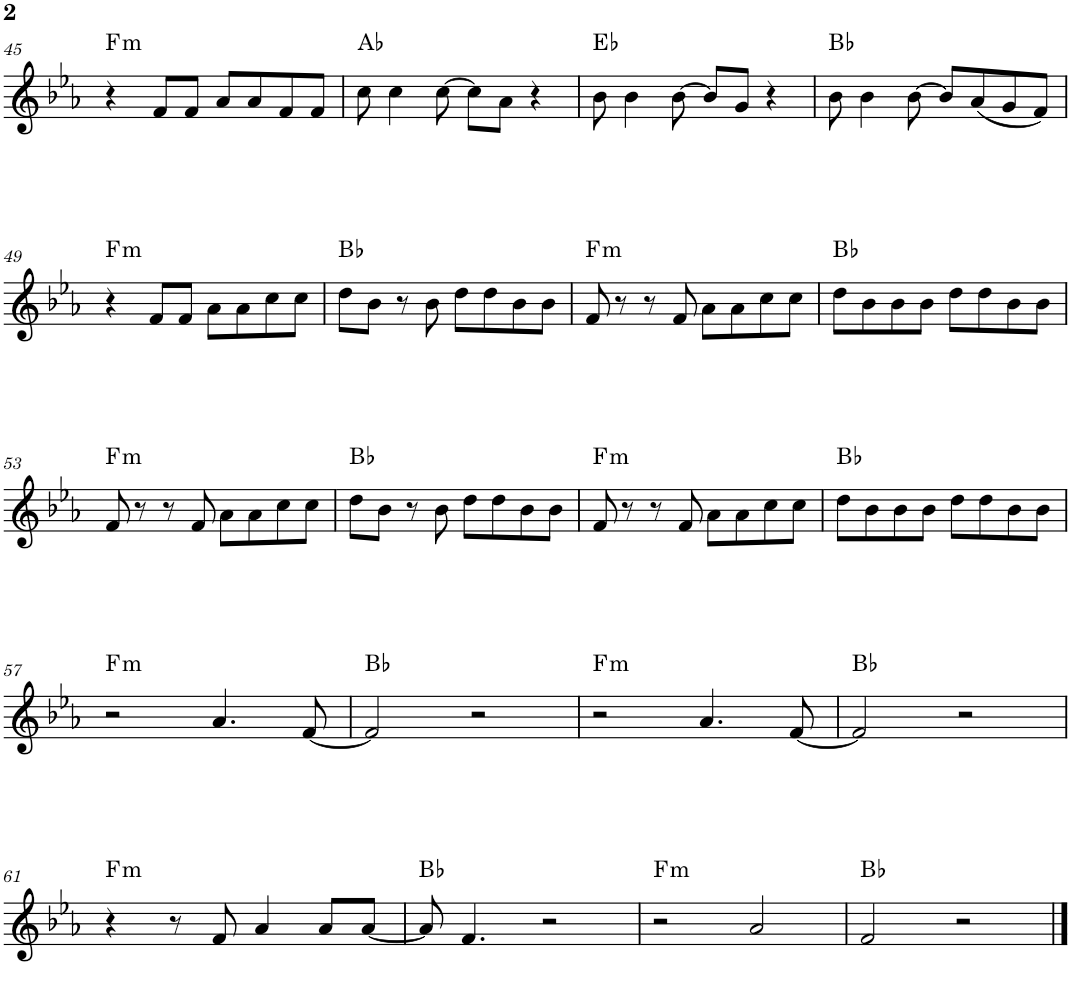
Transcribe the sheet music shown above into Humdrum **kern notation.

**kern	**harte
*part1	*part1
*staff1	*
*I"Piano	*
*I'Pno.	*
!!LO:PB:g=z
*clefG2	*
*k[b-e-a-]	*
*M4/4	*
=45	=45
!	!LO:H:kt=m
4r	F:min
8f/L	.
8f/J	.
8a-/L	.
8a-/	.
8f/	.
8f/J	.
=46	=46
!	!LO:H:kt=N.C.
8cc\	N
4cc\	.
[8cc\	.
8cc\L]	.
8a-\J	.
4r	.
=47	=47
!	!LO:H:kt=N.C.
8b-\	N
4b-\	.
[8b-\	.
8b-/L]	.
8g/J	.
4r	.
=48	=48
!	!LO:H:kt=N.C.
8b-\	N
4b-\	.
[8b-\	.
8b-/L]	.
(8a-/	.
8g/	.
8f/J)	.
!!LO:LB:g=z
=49	=49
!	!LO:H:kt=m
4r	F:min
8f/L	.
8f/J	.
8a-\L	.
8a-\	.
8cc\	.
8cc\J	.
=50	=50
!	!LO:H:kt=N.C.
8dd\L	N
8b-\J	.
8r	.
8b-\	.
8dd\L	.
8dd\	.
8b-\	.
8b-\J	.
=51	=51
!	!LO:H:kt=m
8f/	F:min
8r	.
8r	.
8f/	.
8a-\L	.
8a-\	.
8cc\	.
8cc\J	.
=52	=52
!	!LO:H:kt=N.C.
8dd\L	N
8b-\	.
8b-\	.
8b-\J	.
8dd\L	.
8dd\	.
8b-\	.
8b-\J	.
!!LO:LB:g=z
=53	=53
!	!LO:H:kt=m
8f/	F:min
8r	.
8r	.
8f/	.
8a-\L	.
8a-\	.
8cc\	.
8cc\J	.
=54	=54
!	!LO:H:kt=N.C.
8dd\L	N
8b-\J	.
8r	.
8b-\	.
8dd\L	.
8dd\	.
8b-\	.
8b-\J	.
=55	=55
!	!LO:H:kt=m
8f/	F:min
8r	.
8r	.
8f/	.
8a-\L	.
8a-\	.
8cc\	.
8cc\J	.
=56	=56
!	!LO:H:kt=N.C.
8dd\L	N
8b-\	.
8b-\	.
8b-\J	.
8dd\L	.
8dd\	.
8b-\	.
8b-\J	.
!!LO:LB:g=z
=57	=57
!	!LO:H:kt=m
2r	F:min
4.a-/	.
[8f/	.
=58	=58
!	!LO:H:kt=N.C.
2f/]	N
2r	.
=59	=59
!	!LO:H:kt=m
2r	F:min
4.a-/	.
[8f/	.
=60	=60
!	!LO:H:kt=N.C.
2f/]	N
2r	.
!!LO:LB:g=z
=61	=61
!	!LO:H:kt=m
4r	F:min
8r	.
8f/	.
4a-/	.
8a-/L	.
[8a-/J	.
=62	=62
!	!LO:H:kt=N.C.
8a-/]	N
4.f/	.
2r	.
=63	=63
!	!LO:H:kt=m
2r	F:min
2a-/	.
=64	=64
!	!LO:H:kt=N.C.
2f/	N
2r	.
==	==
*-	*-
